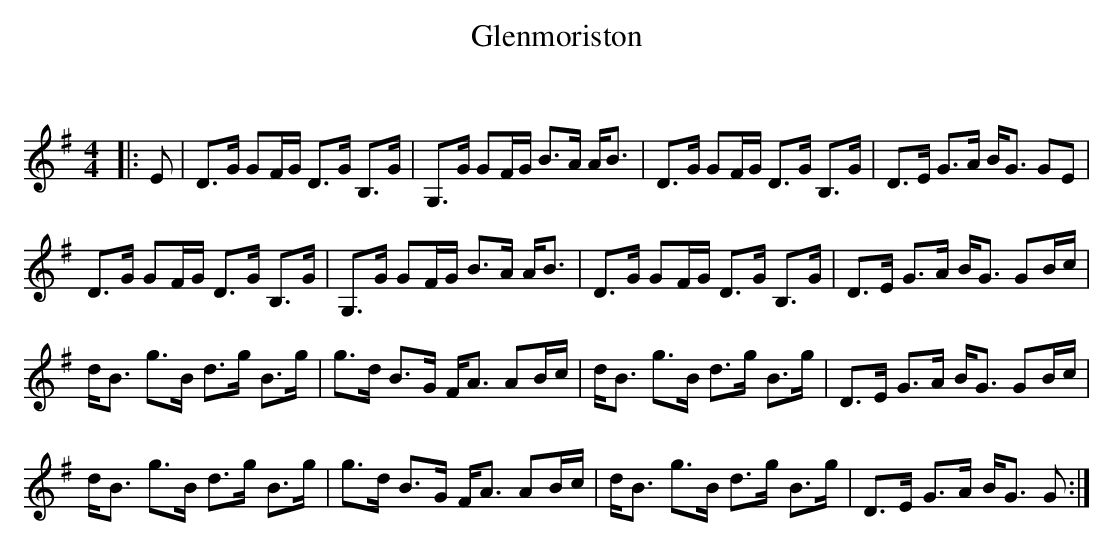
X:1
T: Glenmoriston
C:
Q: 128
K:G
M:4/4
L:1/16
|:E2|D3G G2FG D3G B,3G|G,3G G2FG B3A AB3|D3G G2FG D3G B,3G|D3E G3A BG3 G2E2|
D3G G2FG D3G B,3G|G,3G G2FG B3A AB3|D3G G2FG D3G B,3G|D3E G3A BG3 G2Bc|
dB3 g3B d3g B3g|g3d B3G FA3 A2Bc|dB3 g3B d3g B3g|D3E G3A BG3 G2Bc|
dB3 g3B d3g B3g|g3d B3G FA3 A2Bc|dB3 g3B d3g B3g|D3E G3A BG3 G2:|
